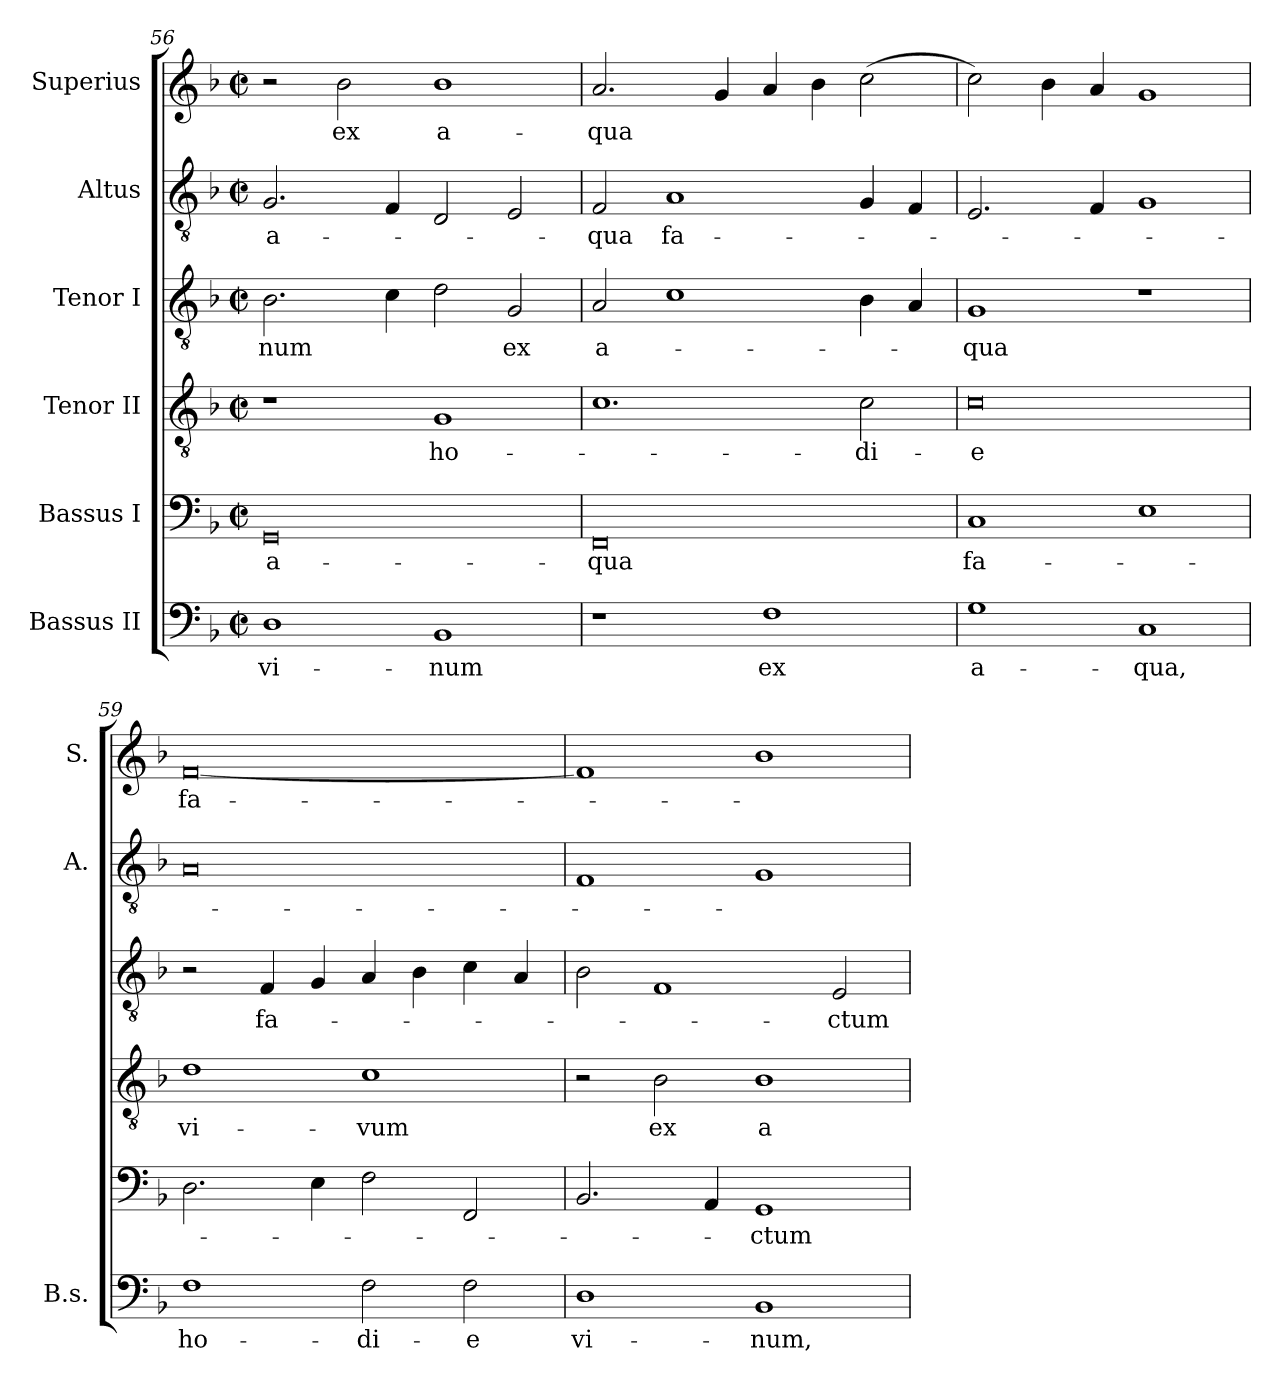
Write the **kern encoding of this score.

**kern	**text	**kern	**text	**kern	**text	**kern	**text	**kern	**text	**kern	**text
*part6	*part6	*part5	*part5	*part4	*part4	*part3	*part3	*part2	*part2	*part1	*part1
*staff6	*staff6	*staff5	*staff5	*staff4	*staff4	*staff3	*staff3	*staff2	*staff2	*staff1	*staff1
*I"Bassus II	*	*I"Bassus I	*	*I"Tenor II	*	*I"Tenor I	*	*I"Altus	*	*I"Superius	*
*I'B.s.	*	*	*	*	*	*	*	*I'A.	*	*I'S.	*
*clefF4	*	*clefF4	*	*clefGv2	*	*clefGv2	*	*clefGv2	*	*clefG2	*
*	*	*	*	*ITrd7c12	*	*ITrd7c12	*	*ITrd7c12	*	*	*
*k[b-]	*	*k[b-]	*	*k[b-]	*	*k[b-]	*	*k[b-]	*	*k[b-]	*
*F:	*	*F:	*	*F:	*	*F:	*	*F:	*	*F:	*
*M2/2	*	*M2/2	*	*M2/2	*	*M2/2	*	*M2/2	*	*M2/2	*
*met(c|)	*	*met(c|)	*	*met(c|)	*	*met(c|)	*	*met(c|)	*	*met(c|)	*
=56	=56	=56	=56	=56	=56	=56	=56	=56	=56	=56	=56
!	!LO:LY:b:color=#000000	!	!	!	!	!	!	!	!	!	!
!	!	!	!LO:LY:b:color=#000000	!	!	!	!	!	!	!	!
!	!	!	!	!	!	!	!LO:LY:b:color=#000000	!	!	!	!
!	!	!	!	!	!	!	!	!	!LO:LY:b:color=#000000	!	!
1Di	vi-	0GGi	a-	1r	.	2.BB-i\	-num	2.GGi/	a-	2r	.
!	!	!	!	!	!	!	!	!	!	!	!LO:LY:b:color=#000000
.	.	.	.	.	.	.	.	.	.	2b-i\	ex
.	.	.	.	.	.	4Ci\	.	4FFi/	.	.	.
!	!LO:LY:b:color=#000000	!	!	!	!	!	!	!	!	!	!
!	!	!	!	!	!LO:LY:b:color=#000000	!	!	!	!	!	!
!	!	!	!	!	!	!	!	!	!	!	!LO:LY:b:color=#000000
1BB-i	-num	.	.	1GGi	ho-	2Di\	.	2DDi/	.	1b-i	a-
!	!	!	!	!	!	!	!LO:LY:b:color=#000000	!	!	!	!
.	.	.	.	.	.	2GGi/	ex	2EEi/	.	.	.
=57	=57	=57	=57	=57	=57	=57	=57	=57	=57	=57	=57
!	!	!	!LO:LY:b:color=#000000	!	!	!	!	!	!	!	!
!	!	!	!	!	!	!	!LO:LY:b:color=#000000	!	!	!	!
!	!	!	!	!	!	!	!	!	!LO:LY:b:color=#000000	!	!
!	!	!	!	!	!	!	!	!	!	!	!LO:LY:b:color=#000000
1r	.	0FFi	-qua	1.Ci	.	2AAi/	a-	2FFi/	-qua	2.ai/	-qua
!	!	!	!	!	!	!	!	!	!LO:LY:b:color=#000000	!	!
.	.	.	.	.	.	1Ci	.	1AAi	fa-	.	.
.	.	.	.	.	.	.	.	.	.	4gi/	.
!	!LO:LY:b:color=#000000	!	!	!	!	!	!	!	!	!	!
1Fi	ex	.	.	.	.	.	.	.	.	4ai/	.
.	.	.	.	.	.	.	.	.	.	4b-i\	.
!	!	!	!	!	!LO:LY:b:color=#000000	!	!	!	!	!	!
.	.	.	.	2Ci\	-di-	4BB-i\	.	4GGi/	.	(2cci\	.
.	.	.	.	.	.	4AAi/	.	4FFi/	.	.	.
=58	=58	=58	=58	=58	=58	=58	=58	=58	=58	=58	=58
!	!LO:LY:b:color=#000000	!	!	!	!	!	!	!	!	!	!
!	!	!	!LO:LY:b:color=#000000	!	!	!	!	!	!	!	!
!	!	!	!	!	!LO:LY:b:color=#000000	!	!	!	!	!	!
!	!	!	!	!	!	!	!LO:LY:b:color=#000000	!	!	!	!
1Gi	a-	1Ci	fa-	0Ci	-e	1GGi	-qua	2.EEi/	.	2cci\)	.
.	.	.	.	.	.	.	.	.	.	4b-i\	.
.	.	.	.	.	.	.	.	4FFi/	.	4ai/	.
!	!LO:LY:b:color=#000000	!	!	!	!	!	!	!	!	!	!
1Ci	-qua,	1Ei	.	.	.	1r	.	1GGi	.	1gi	.
!!LO:PB:g=z
=59	=59	=59	=59	=59	=59	=59	=59	=59	=59	=59	=59
!	!LO:LY:b:color=#000000	!	!	!	!	!	!	!	!	!	!
!	!	!	!	!	!LO:LY:b:color=#000000	!	!	!	!	!	!
!	!	!	!	!	!	!	!	!	!	!	!LO:LY:b:color=#000000
1Fi	ho-	2.Di\	.	1Di	vi-	2r	.	0AAi	.	[<0fi	fa-
!	!	!	!	!	!	!	!LO:LY:b:color=#000000	!	!	!	!
.	.	.	.	.	.	4FFi/	fa-	.	.	.	.
.	.	4Ei\	.	.	.	4GGi/	.	.	.	.	.
!	!LO:LY:b:color=#000000	!	!	!	!	!	!	!	!	!	!
!	!	!	!	!	!LO:LY:b:color=#000000	!	!	!	!	!	!
2Fi\	-di-	2Fi\	.	1Ci	-vum	4AAi/	.	.	.	.	.
.	.	.	.	.	.	4BB-i\	.	.	.	.	.
!	!LO:LY:b:color=#000000	!	!	!	!	!	!	!	!	!	!
2Fi\	-e	2FFi/	.	.	.	4Ci\	.	.	.	.	.
.	.	.	.	.	.	4AAi/	.	.	.	.	.
=60	=60	=60	=60	=60	=60	=60	=60	=60	=60	=60	=60
!	!LO:LY:b:color=#000000	!	!	!	!	!	!	!	!	!	!
1Di	vi-	2.BB-i/	.	2r	.	2BB-i\	.	1FFi	.	1fi]	.
!	!	!	!	!	!LO:LY:b:color=#000000	!	!	!	!	!	!
.	.	.	.	2BB-i\	ex	1FFi	.	.	.	.	.
.	.	4AAi/	.	.	.	.	.	.	.	.	.
!	!LO:LY:b:color=#000000	!	!	!	!	!	!	!	!	!	!
!	!	!	!LO:LY:b:color=#000000	!	!	!	!	!	!	!	!
!	!	!	!	!	!LO:LY:b:color=#000000	!	!	!	!	!	!
1BB-i	-num,	1GGi	-ctum	1BB-i	a-	.	.	1GGi	.	1b-i	.
!	!	!	!	!	!	!	!LO:LY:b:color=#000000	!	!	!	!
.	.	.	.	.	.	2EEi/	-ctum	.	.	.	.
=	=	=	=	=	=	=	=	=	=	=	=
*-	*-	*-	*-	*-	*-	*-	*-	*-	*-	*-	*-
